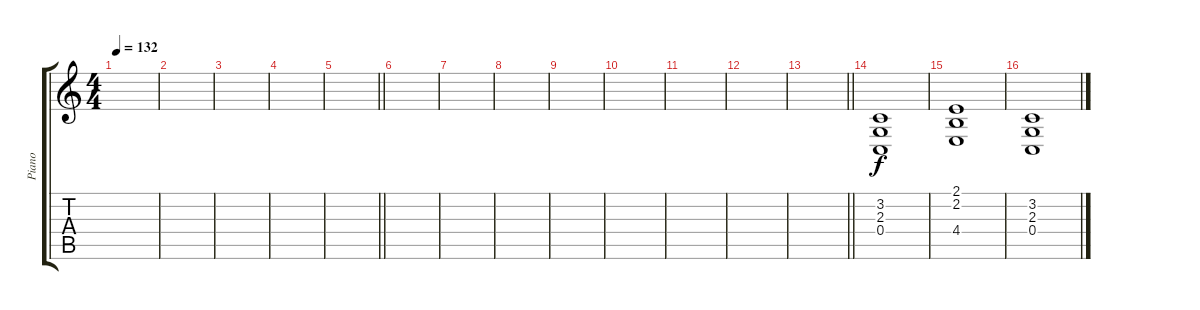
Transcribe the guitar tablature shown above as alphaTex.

\track ("Piano" "Piano") {instrument acousticgrandpiano}
\staff {score tabs}
\tuning (D4 A3 F3 C3 G2 C2) {hide}
\ts (4 4)
\tempo 132
\clef g2
\ks c
|
|
|
|
\barLineRight lightlight
|
\section ("" "")
|
|
|
|
|
|
|
\barLineRight lightlight
|
\section ("" "")
(3.2 2.3 0.4).1 |
(2.1 2.2 4.4).1 |
(3.2 2.3 0.4).1
